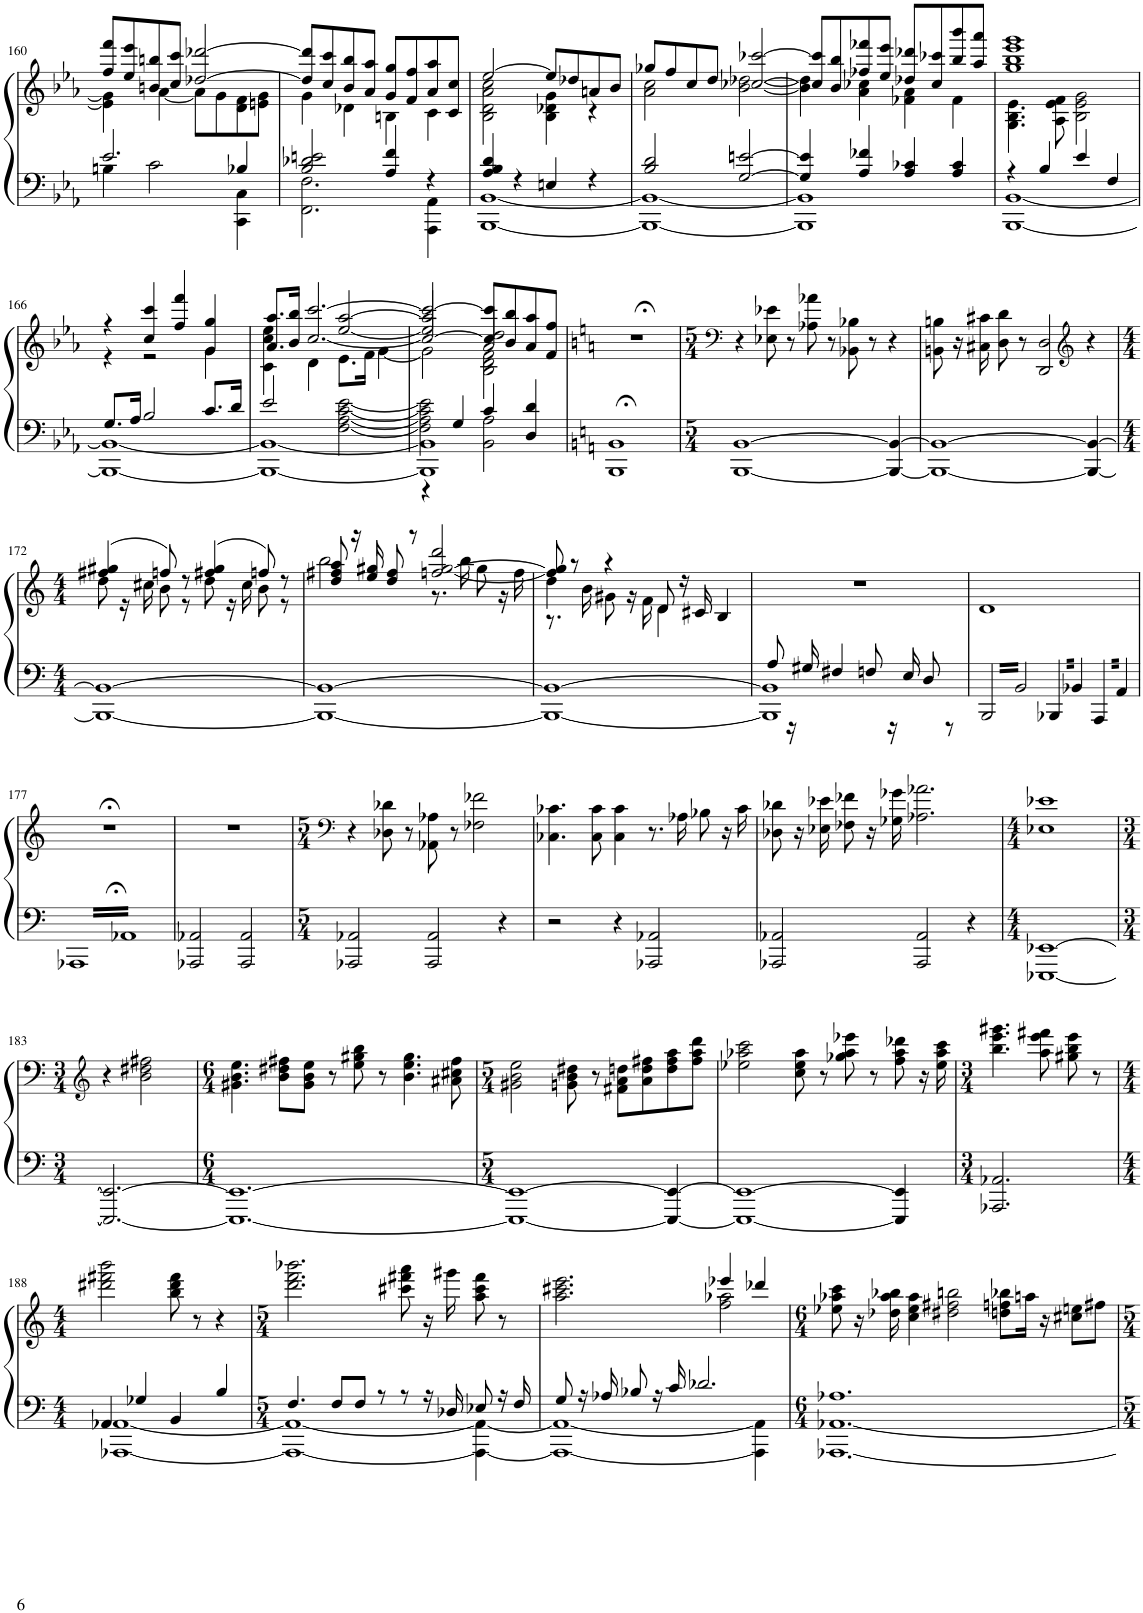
**kern	**kern
*part1	*part1
*staff2	*staff1
*I"Klavier	*
*I'Klav.	*
!!LO:PB:g=z
*clefF4	*clefG2
*k[b-e-a-]	*k[b-e-a-]
*M4/4	*M4/4
=160	=160
*^	*^
2.e-/	4Bn\	8ff/ 8fff/L	4e-\] 4g\]
.	.	8ee-/ 8eee-/	.
.	2c\	8bn/ 8bbn/	[4a-\
.	.	8cc/ 8ccc/J	.
.	.	[2dd-X/ [2ddd-X/	8a-\L]
.	.	.	8g\
4B-X/	4CC\ 4C\	.	8d\ 8f\
.	.	.	8en\ 8g\J
=161	=161	=161	=161
2B-/ 2d-X/ 2en/	2.FF\ 2.F\	8dd-/] 8ddd-/]L	4g\
.	.	8cc/ 8ccc/	.
.	.	8b-/ 8bb-/	4d-X\
.	.	8a-/ 8aa-/J	.
4A-/ 4f/	.	8g/ 8gg/L	4Bn\
.	.	8f/ 8ff/	.
4r	4AAA-\ 4AA-\	8a-/ 8aa-/	4c\
.	.	8c/ 8cc/J	.
=162	=162	=162	=162
4A-/ 4B-/ 4d/	[1BBB- [1BB-	[2ee-/	2B-\ 2d\ 2a-\ 2cc\
4r	.	.	.
4En/	.	8ee-/L]	4B-\ 4d-X\ 4g\
.	.	8dd-X/	.
4r	.	8an/	4r
.	.	8b-/J	.
=163	=163	=163	=163
2B-/ 2d/	1BBB-_ 1BB-_	8gg-X/L	2a-\ 2cc\
.	.	8ff/	.
.	.	8cc/	.
.	.	8dd/J	.
[2G/ [2en/	.	[2cc-X/ [2ccc-X/	[2b-\ [2dd-X\
=164	=164	=164	=164
4G/] 4e/]	1BBB-] 1BB-]	8cc-/] 8ccc-/]L	4b-\] 4dd-\]
.	.	8b-/ 8bb-/	.
4A-/ 4f-X/	.	8ff-X/ 8fff-X/	4a-\ 4cc-X\
.	.	8ee-/ 8eee-/J	.
4A-/ 4c-X/	.	8dd-X/ 8ddd-X/L	4f-X\ 4a-\
.	.	8cc-/ 8ccc-X/	.
4A-/ 4c-/	.	8bb-/ 8bbb-/	4f-\
.	.	8aa-/ 8aaa-/J	.
=165	=165	=165	=165
4r	[1BBB- [1BB-	1gg 1bb- 1eee- 1ggg	4.G\ 4.B-\ 4.e-\
4B-/	.	.	.
.	.	.	8A-\ 8e-\ 8f\
4e-/	.	.	2B-\ 2e-\ 2g\
4F/	.	.	.
!!LO:LB:g=z	!!
=166	=166	=166	=166
8.G/L	1BBB-_ 1BB-_	4r	4r
16A-/Jk	.	.	.
2B-/	.	4cc/ 4ccc/	2r
.	.	4ff/ 4fff/	.
8.c/L	.	4g/ 4gg/	4g\
16d/Jk	.	.	.
=167	=167	=167	=167
*	*	*	*^
2e-/	1BBB-_ 1BB-_	8.a-/ 8.aa-/L	4c\ 4cc\ 4ee-\	2ryy
.	.	16b-/ 16bb-/Jk	.	.
.	.	[<2.cc/ [2.ccc/	4d\	.
[2F\ [2A-\ [2c\ [2e-\	.	.	8.e-\L	[<2ee-/ [2aa-/
.	.	.	16f\Jk	.
.	.	.	[4g\	.
=168	=168	=168	=168	=168
*	*^	*	*	*
2F\] 2A-\] 2c\] 2e-\]	1BBB-] 1BB-]	4r	2cc/_ 2ccc/_	2g\]	2ee-/] 2aa-/]
.	.	4G/	.	.	.
2BB-\ 2A-\	.	4c/	8cc/] 8ccc/]L	2B-\ 2d\ 2f\	2a-/ 2dd/
.	.	.	8b-/ 8bb-/	.	.
.	.	4D/ 4d/	8a-/ 8aa-/	.	.
.	.	.	8f/ 8ff/J	.	.
*v	*v	*v	*	*	*
*	*v	*v	*v
=169	=169
*k[]	*k[]
1BBB;< 1BB;<	1r;<
=170	=170
*	*clefF4
*M5/4	*M5/4
[1BBB [1BB	4r
.	8E-X\ 8e-X\
.	8r
.	8A-X\ 8a-X\
.	8r
.	8BB-X\ 8B-X\
.	8r
4BBB/_ 4BB/_	4r
=171	=171
1BBB_ 1BB_	8BBn\ 8Bn\
.	16r
.	16C#X\ 16c#X\
.	8D\ 8d\
.	8r
.	2DD/ 2D/
*	*clefG2
4BBB/_ 4BB/_	4r
!!LO:LB:g=z
=172	=172
*M4/4	*M4/4
*	*^
1BBB_ 1BB_	(4ff#X/ 4gg#X/	8dd\
.	.	16r
.	.	16cc#X\
.	8ffn/)	8b\
.	8r	8r
.	(4ff#X/ 4gg#/	8dd\
.	.	16r
.	.	16cc#\
.	8ffn/)	8b\
.	8r	8r
=173	=173	=173
1BBB_ 1BB_	8dd/ 8ff#X/ 8aa/	2bb\
.	16r	.
.	16ee/ 16gg#X/	.
.	8dd/ 8ff#/	.
.	8r	.
.	[<2ffn/ [2gg#/ 2ddd/	8.r
.	.	16bb\
.	.	8gg#\
.	.	16r
.	.	16ff\
=174	=174	=174
*	*	*^
1BBB_ 1BB_	8ff/] 8gg#/]	4dd\	8.r
.	8r	.	.
.	.	.	16b\
.	4r	2.ryy	8g#X\
.	.	.	16r
.	.	.	16f\
.	8d/	.	4d\
.	16r	.	.
.	16c#X/	.	.
.	4B/	.	4ryy
*	*v	*v	*v
=175	=175
*^	*
1BBB] 1BB]	8A/	1r
.	16r	.
.	16G#X/	.
.	4F#X/	.
.	8Fn/	.
.	16r	.
.	16E/	.
.	8D/	.
.	8r	.
*v	*v	*
=176	=176
6.BBB/	1d
6.BB/	.
12.BBB-X/	.
12.BB-X/	.
12.AAA/	.
12.AA/	.
!!LO:LB:g=z
=177	=177
3.AAA-X	1r;<
3.AA-X;<	.
=178	=178
2AAA-X/ 2AA-X/	1r
2AAA-/ 2AA-/	.
=179	=179
*	*clefF4
*M5/4	*M5/4
2AAA-X/ 2AA-X/	4r
.	8D-X\ 8d-X\
.	8r
2AAA-/ 2AA-/	8AA-X\ 8A-X\
.	8r
.	2F-X\ 2f-X\
4r	.
=180	=180
2r	4.C-X\ 4.c-X\
.	8C-\ 8c-\
4r	4C-\ 4c-\
2AAA-X/ 2AA-X/	8.r
.	16A-X\
.	8B-X\
.	16r
.	16c-\
=181	=181
2AAA-X/ 2AA-X/	8D-X\ 8d-X\
.	16r
.	16E-X\ 16e-X\
.	8F-X\ 8f-X\
.	16r
.	16G-X\ 16g-X\
2AAA-/ 2AA-/	2.A-X\ 2.a-X\
4r	.
=182	=182
*M4/4	*M4/4
[1EEE-X [1EE-X	1E-X 1e-X
!!LO:LB:g=z
=183	=183
*	*clefG2
*M3/4	*M3/4
2.EEE-/_ 2.EE-/_	4r
.	2b\ 2dd#X\ 2ff#X\
=184	=184
*M6/4	*M6/4
1.EEE-_ 1.EE-_	4.g#X\ 4.b\ 4.ee\
.	8b\ 8dd#X\ 8ff#X\L
.	8g#\ 8b\ 8ee\J
.	8r
.	8ee\ 8gg#X\ 8bb\
.	8r
.	4.b\ 4.ee\ 4.gg#\
.	8a#X\ 8cc#X\ 8ff#\
=185	=185
*M5/4	*M5/4
1EEE-_ 1EE-_	2g#X\ 2b\ 2ee\
.	8gn\ 8b\ 8dd#X\
.	8r
.	8f#X\ 8a\ 8ddn\L
.	8a\ 8dd\ 8ff#X\
4EEE-/_ 4EE-/_	8dd\ 8ff#\ 8aa\
.	8ff#\ 8aa\ 8ddd\J
=186	=186
1EEE-_ 1EE-_	2ee-X\ 2aa-X\ 2ccc\
.	8cc\ 8ee-\ 8aa-\
.	8r
.	8gg-X\ 8aa-\ 8eee-X\
.	8r
4EEE-/] 4EE-/]	8ff\ 8aa-\ 8ddd-X\
.	16r
.	16ee-\ 16aa-\ 16ccc\
=187	=187
*M3/4	*M3/4
2.AAA-X/ 2.AA-X/	4.bb\ 4.eee\ 4.ggg#X\
.	8aa\ 8eee\ 8fff#X\
.	8gg#X\ 8bb\ 8eee\
.	8r
!!LO:LB:g=z
=188	=188
*M4/4	*M4/4
*^	*
4AA-X/	[1AAA-X [1AA-	2ddd#X\ 2fff#X\ 2bbb\
4G-X/	.	.
4BB/	.	8bb\ 8ddd#\ 8fff#\
.	.	8r
4B/	.	4r
=189	=189	=189
*M5/4	*	*M5/4
4.F/	1AAA-_ 1AA-_	2.ddd\ 2.fff\ 2.bbb-X\
8F/L	.	.
8F/J	.	.
8r	.	.
8r	.	8ccc#X\ 8fff#X\ 8aaa\
16r	.	16r
16D-X/	.	16ggg#X\
8E-X/	4AAA-\_ 4AA-\_	8aa\ 8ccc#\ 8fff#\
16r	.	8r
16F/	.	.
=190	=190	=190
*	*	*^
8G/	1AAA-_ 1AA-_	2.aa\ 2.ccc#X\ 2.eee\	2.ryy
16r	.	.	.
16A-X/	.	.	.
8B-X/	.	.	.
16r	.	.	.
16c/	.	.	.
2.d-X/	.	.	.
.	.	4eee-X/	2ff\ 2aa-X\
.	4AAA-\] 4AA-\]	4ddd-X/	.
*	*	*v	*v
=191	=191	=191
*M6/4	*	*M6/4
1.A-X	[1.AAA-X [1.AA-X	8ee-X\ 8aa-X\ 8ccc\
.	.	16r
.	.	16dd-X\ 16aa-\ 16bb-X\
.	.	4cc\ 4ee-\ 4aa-\
.	.	2dd#X\ 2ff#X\ 2bbn\
.	.	8ddn\ 8ffn\ 8bb-X\L
.	.	16aan\Jk
.	.	16r
.	.	8cc#X\ 8een\L
.	.	8ff#X\J
*v	*v	*
=	=
*-	*-
